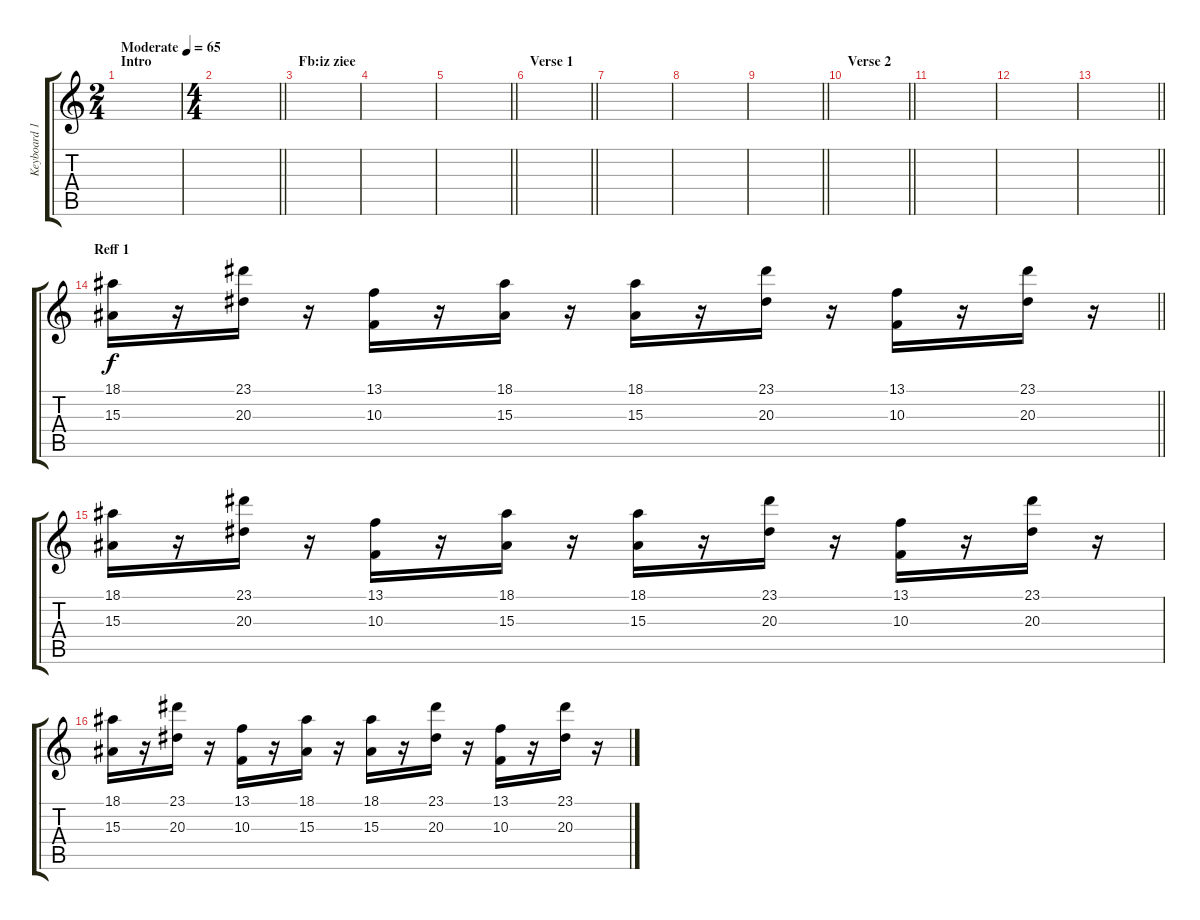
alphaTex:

\track ("Keyboard 1" "Keyboard 1") {instrument stringensemble1}
\staff {score tabs}
\tuning (E4 B3 G3 D3 A2 E2) {hide}
\ts (2 4)
\section ("" "Intro")
\tempo (65 "Moderate")
\clef g2
\ks c
|
\ts (4 4)
\barLineRight lightlight
|
\section ("" "Fb:iz ziee")
|
|
\barLineRight lightlight
|
\section ("" "Verse 1")
\barLineRight lightlight
|
|
|
\barLineRight lightlight
|
\section ("" "Verse 2")
\barLineRight lightlight
|
|
|
\barLineRight lightlight
|
\section ("" "Reff 1")
\barLineRight lightlight
(18.1 15.3).16 r.16 (23.1 20.3).16 r.16 (13.1 10.3).16 r.16 (18.1 15.3).16 r.16 (18.1 15.3).16 r.16 (23.1 20.3).16 r.16 (13.1 10.3).16 r.16 (23.1 20.3).16 r.16 |
(18.1 15.3).16 r.16 (23.1 20.3).16 r.16 (13.1 10.3).16 r.16 (18.1 15.3).16 r.16 (18.1 15.3).16 r.16 (23.1 20.3).16 r.16 (13.1 10.3).16 r.16 (23.1 20.3).16 r.16 |
(18.1 15.3).16 r.16 (23.1 20.3).16 r.16 (13.1 10.3).16 r.16 (18.1 15.3).16 r.16 (18.1 15.3).16 r.16 (23.1 20.3).16 r.16 (13.1 10.3).16 r.16 (23.1 20.3).16 r.16
